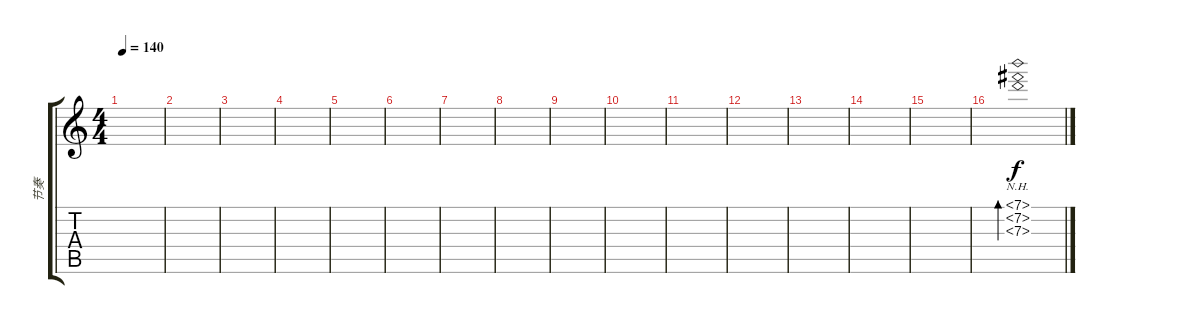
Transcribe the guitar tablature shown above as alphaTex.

\track ("节奏" "节奏") {instrument distortionguitar}
\staff {score tabs}
\tuning (E4 B3 G3 D3 A2 E2) {hide}
\ts (4 4)
\tempo 140
\clef g2
\ks c
|
|
|
|
|
|
|
|
|
|
|
|
|
|
|
(7.1{nh} 7.2{nh} 7.3{nh}).1{bd 480 volume 5 instrument distortionguitar}
